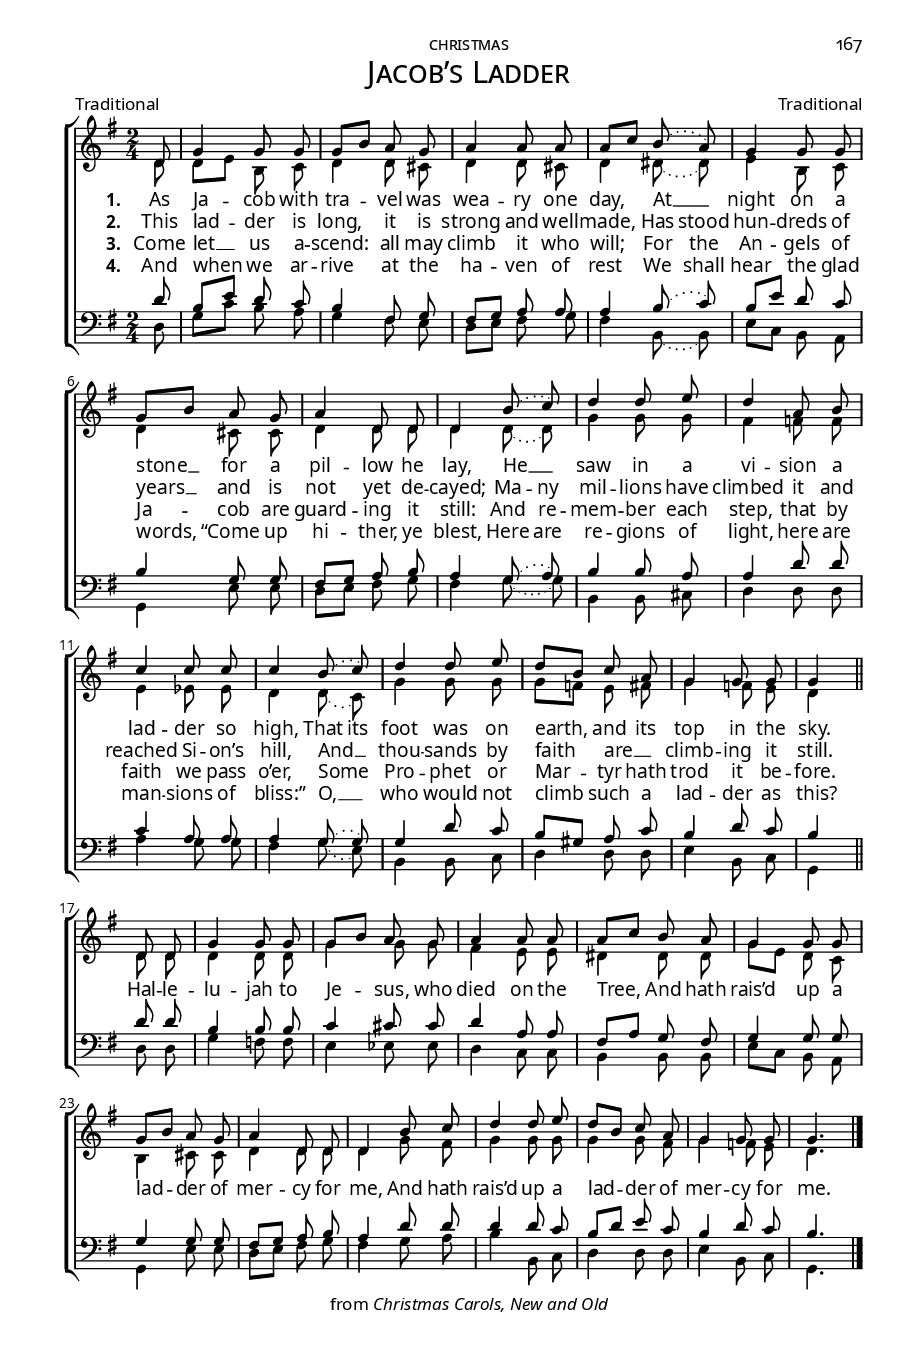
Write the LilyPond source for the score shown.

\version "2.14.2"
\include "util.ly"
\header {
  title = \markup{\override #'(font-name . "Garamond Premr Pro Smbd Subh"){ \abs-fontsize #15 \smallCapsOldStyle"Jacob’s Ladder"}}
  poet = \markup\oldStyleNum"Traditional"
  composer = \markup\oldStyleNum"Traditional"
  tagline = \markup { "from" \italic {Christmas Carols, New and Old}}
}
\paper {
  %print-all-headers = ##f
  paper-height = 9\in
  paper-width = 6\in
  indent = 0\in
  %system-system-spacing = #'((basic-distance . 10) (padding . 0))
  system-system-spacing =
    #'((basic-distance . 0)
       (minimum-distance . 0)
       (padding . -15)
       (stretchability . 100))
  ragged-last-bottom = ##f
  ragged-bottom = ##f
  two-sided = ##t
  inner-margin = 0.5\in
  outer-margin = 0.25\in
  top-margin = 0.25\in
  bottom-margin = 0.25\in
  first-page-number = #167
  print-first-page-number = ##t
  headerLine = \markup{ \smallCapsOldStyle"christmas"}
  oddHeaderMarkup = \markup\fill-line{
     \abs-fontsize #8.5
     \combine 
        \fill-line{"" \on-the-fly #print-page-number-check-first
        \oldStylePageNum""
        }
        \fill-line{\headerLine}
  }
  evenHeaderMarkup = \markup {
     \abs-fontsize #8.5
     \combine
        \on-the-fly #print-page-number-check-first
        \oldStylePageNum""
        \fill-line{\headerLine}
  }
}
#(set-global-staff-size 15) \paper{ #(define fonts (make-pango-font-tree "GoudyOlSt BT" "Garamond Premier Pro" "Garamond Premier Pro" (/ 15 20))) }
global = {
  \key g \major
  \time 2/4
  \autoBeamOff
  \slurDotted
}

sopMusic = \relative c' {
  \partial 8 d8 |
  g4 g8 g |
  g[ b] a g |
  a4 a8 a |
  a[ c] b( a) |
  
  g4 g8 g |
  g[ b] a g |
  a4 d,8 d |
  d4 b'8( c) |
  d4 d8 e |
  
  d4 a8 b |
  c4 c8 c |
  \slurDotted
  c4 b8( c) |
  d4 d8 e |
  d[ b] c a|
  
  g4 g8 g |
  \partial 4 g4 \bar "||" \break
  \partial 4 d8 d |
  g4 g8 g |
  g[ b] a g |
  a4 a8 a |
  
  a[ c] b a |
  g4 g8 g |
  g[ b] a g |
  a4 d,8 d |
  
  d4 b'8 c |
  d4 d8 e |
  d[ b] c a |
  g4 g8 g |
  \partial 4. g4. \bar "|."
}
sopWords = \lyricmode {
  
}

altoMusic = \relative c' {
  d8 |
  d[ e] b c |
  d4 d8 cis |
  d4 d8 cis |
  d4 dis8( dis) |
  
  e4 b8 c |
  d4 cis8 cis |
  d4 d8 d |
  d4 d8( d) |
  g4 g8 g |
  
  fis4 f8 f |
  e4 ees8 ees8 |
  \slurDotted
  d4 d8( c) |
  g'4 g8 g |
  g[ f] e fis |
  
  g4 f8 e |
  d4 \bar "||"
  d8 d |
  d4 d8 d |
  g4 g8 g |
  fis4 e8 e |
  
  dis4 dis8 dis |
  g[ e] d c |
  b4 cis8 cis |
  d4 d8 d |
  
  d4 g8 fis |
  g4 g8 g |
  g4 g8 fis |
  g4 f8 e |
  d4. \bar "|."
}
dropLyrics = {
  \dropLyricsXI
}
altoWords = \lyricmode {
  \dropLyrics
  \set stanza = #"1. "
  As Ja -- cob with tra -- vel was wea -- ry one
  \set associatedVoice = "sopranos"
  day,
  At __ night on a stone __ for a pil -- low he lay,
  He __ saw in a vi -- sion a lad -- der so high,
  \set ignoreMelismata = ##t
  That its foot was on \unset ignoreMelismata
  earth, and its top in the sky.
  
  Hal -- le -- lu -- jah to Je -- sus, who died on the Tree,
  And hath rais’d up a lad -- der of mer -- cy for me,
  And hath rais’d up a lad -- der of mer -- cy for me.
}
altoWordsII = \lyricmode {
  \dropLyrics
%\markup\italic
  \set stanza = #"2. "
  This lad -- der is long, it is strong and well -- 
  \set associatedVoice = "sopranos"
  made,
  \set ignoreMelismata = ##t
  Has stood hun -- dreds of years __ _ and is not yet de -- cayed;
  Ma -- ny mil -- lions have climbed it and reached Si -- on’s hill,
  And __ _ thou -- sands by faith _ are __ _ climb -- ing it still.
}
altoWordsIII = \lyricmode {
  \dropLyrics
  \set stanza = #"3. "
  Come let __ us a -- scend: all may climb it who 
  \set associatedVoice = "sopranos"
  will;
  \set ignoreMelismata = ##t
  For the An -- gels of Ja -- _ cob are guard -- ing it still:
  And re -- mem -- ber each step, that by faith we pass o’er,
  Some _ Pro -- phet or Mar -- _ tyr hath trod it be -- fore.
}
altoWordsIV = \lyricmode {
  \dropLyrics
  \set stanza = #"4. "
  And when we ar -- rive at the ha -- ven of 
  \set associatedVoice = "sopranos"
  rest
  \set ignoreMelismata = ##t
  We shall hear the glad words, _ “Come up hi -- ther, ye blest,
  Here are re -- gions of light, here are man -- sions of bliss:”
  O, __ _ who would not climb _ such a lad -- der as this?
}
altoWordsV = \lyricmode {
  \set stanza = #"5. "
  \set ignoreMelismata = ##t
}
altoWordsVI = \lyricmode {
  \set stanza = #"6. "
  \set ignoreMelismata = ##t
}
tenorMusic = \relative c' {
  d8 |
  b[ e] d c |
  b4 fis8 g |
  fis[ g] a a |
  a4 b8( c) |
  
  b[ e] d c |
  b4 g8 g |
  fis[ g] a b |
  a4 g8( a) |
  b4 b8 a |
  
  a4 d8 d |
  c4 a8 a |
  \slurDotted
  a4 g8( g) |
  g4 d'8 c |
  b[ gis] a c |
  
  b4 d8 c |
  b4 \bar "||"
  d8 d |
  b4 b8 b |
  c4 cis8 cis |
  d4 a8 a |
  
  fis[ a] g fis |
  g4 g8 g |
  g4 g8 g |
  fis[ g] a b |
  
  a4 d8 d |
  d4 d8 c |
  b[ d] e c |
  b4 d8 c |
  b4. \bar "|."
}
tenorWords = \lyricmode {

}

bassMusic = \relative c {
  d8 |
  g[ c] b a |
  g4 fis8 e |
  d[ e] fis g |
  fis4 b,8( b) |
  
  e8[ c] b a |
  g4 e'8 e |
  d[ e] fis g |
  fis4 g8( g) |
  b,4 b8 cis |
  
  d4 d8 d |
  a'4 g8 g |
  \slurDotted
  fis4 g8( e) |
  b4 b8 c |
  d4 d8 d |
  
  e4 b8 c |
  g4 \bar "||"
  d'8 d |
  g4 f8 f |
  e4 ees8 ees |
  d4 c8 c |
  
  b4 b8 b |
  e[ c] b a |
  g4 e'8 e |
  d[ e] fis g |
  
  fis4 g8 a |
  b4 b,8 c |
  d4 d8 d |
  e4 b8 c |
  g4. \bar "|."
}
bassWords = \lyricmode {

}

pianoRH = \relative c' {
  
}
pianoLH = \relative c' {
  
}

\score {
  <<
   \new ChoirStaff <<
%    \new Lyrics = sopranos \with { \override VerticalAxisGroup #'nonstaff-relatedstaff-spacing = #'((basic-distance . 1)) }
    \new Staff = women <<
      \new Voice = "sopranos" { \voiceOne << \global \sopMusic >> }
      \new Voice = "altos" { \voiceTwo << \global \altoMusic >> }
    >>
    \new Lyrics \with { alignAboveContext = #"women" \override VerticalAxisGroup #'nonstaff-relatedstaff-spacing = #'((basic-distance . 1))} \lyricsto "sopranos" \sopWords
     \new Lyrics = "altosVI"  \with { alignBelowContext = #"women" \override VerticalAxisGroup #'nonstaff-relatedstaff-spacing = #'((basic-distance . 1))} \lyricsto "altos" \altoWordsVI
    \new Lyrics = "altosV"  \with { alignBelowContext = #"women" \override VerticalAxisGroup #'nonstaff-relatedstaff-spacing = #'((basic-distance . 1))} \lyricsto "altos" \altoWordsV
    \new Lyrics = "altosIV"  \with { alignBelowContext = #"women" \override VerticalAxisGroup #'nonstaff-relatedstaff-spacing = #'((basic-distance . 1))} \lyricsto "altos" \altoWordsIV
    \new Lyrics = "altosIII"  \with { alignBelowContext = #"women" \override VerticalAxisGroup #'nonstaff-relatedstaff-spacing = #'((basic-distance . 1))} \lyricsto "altos" \altoWordsIII
    \new Lyrics = "altosII"  \with { alignBelowContext = #"women" \override VerticalAxisGroup #'nonstaff-relatedstaff-spacing = #'((basic-distance . 1))} \lyricsto "altos" \altoWordsII
    \new Lyrics = "altos"  \with { alignBelowContext = #"women" \override VerticalAxisGroup #'nonstaff-relatedstaff-spacing = #'((padding . -0.9))} \lyricsto "altos" \altoWords
   \new Staff = men <<
      \clef bass
      \new Voice = "tenors" { \voiceOne << \global \tenorMusic >> }
      \new Voice = "basses" { \voiceTwo << \global \bassMusic >> }
    >>
    \new Lyrics \with { alignAboveContext = #"men" \override VerticalAxisGroup #'nonstaff-relatedstaff-spacing = #'((basic-distance . 1)) } \lyricsto "tenors" \tenorWords
    \new Lyrics \with { alignBelowContext = #"men" \override VerticalAxisGroup #'nonstaff-relatedstaff-spacing = #'((basic-distance . 1)) } \lyricsto "basses" \bassWords
  >>
%    \new PianoStaff << \new Staff { \new Voice { \pianoRH } } \new Staff { \clef "bass" \pianoLH } >>
  >>
  \layout {
    \context {
      \Score
      %\override SpacingSpanner #'base-shortest-duration = #(ly:make-moment 1 8)
      %\override SpacingSpanner #'common-shortest-duration = #(ly:make-moment 1 4)
    }
    \context {
      % Remove all empty staves
      % \Staff \RemoveEmptyStaves \override VerticalAxisGroup #'remove-first = ##t
    }
    \context {
      \Lyrics
      \override LyricText #'X-offset = #center-on-word
    }
  }
  \midi {
    \tempo 4 = 105
    \set Staff.midiInstrument = "flute"
  
    \context {
      \Voice
      \remove "Dynamic_performer"
    }
  }
}
